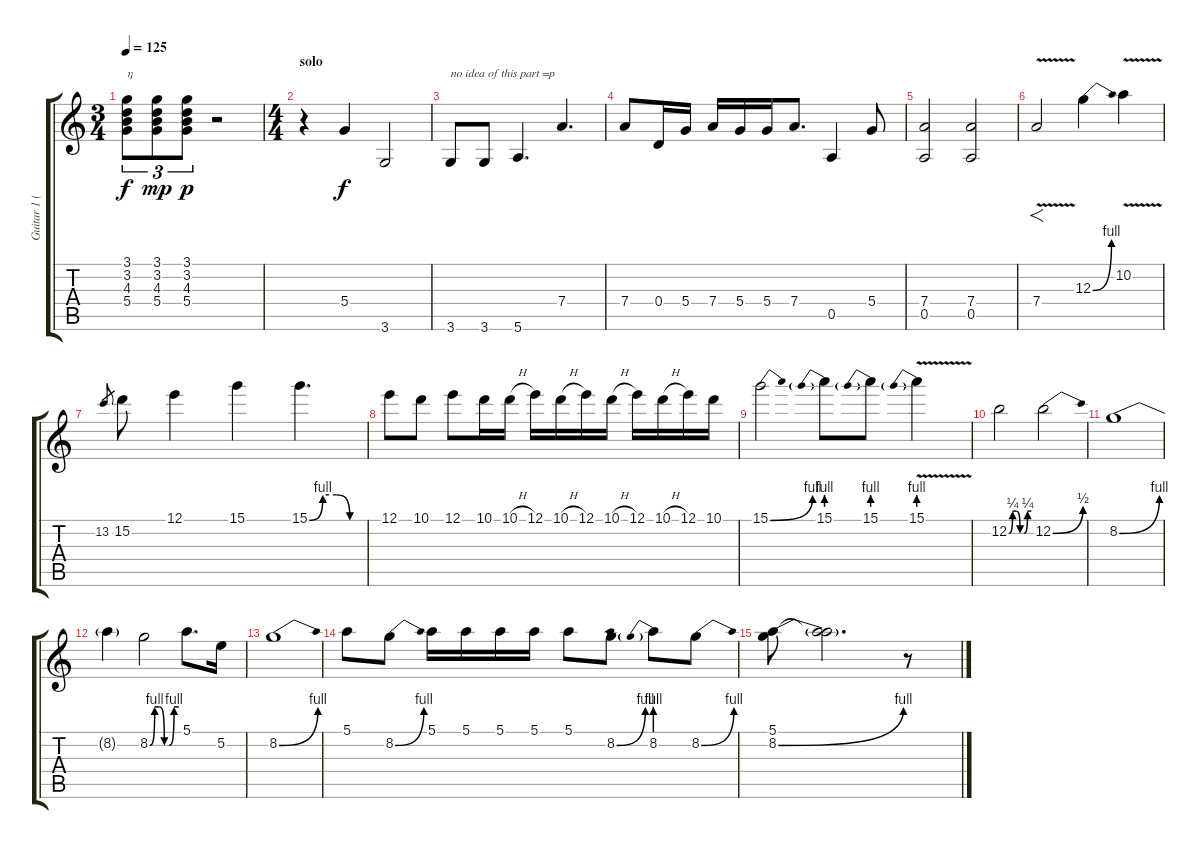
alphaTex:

\track ("Guitar 1 (Barrett)" "Guitar 1 (") {instrument distortionguitar}
\staff {score tabs}
\tuning (E4 B3 G3 D3 A2 E2) {hide}
\ts (3 4)
\tempo 125
\clef g2
\ks c
(3.1 3.2 4.3 5.4).8{tu (3 2) txt "η" dy f instrument overdrivenguitar} (3.1 3.2 4.3 5.4).8{tu (3 2) dy mp} (3.1 3.2 4.3 5.4).8{tu (3 2) dy p} r.2 |
\ts (4 4)
\section ("" "solo")
r.4 5.4.4{dy f instrument distortionguitar} 3.6.2 |
3.6.8{txt "no idea of this part =p"} 3.6.8 5.6.4{d} 7.4.4{d} |
7.4.8 0.4.16 5.4.16 7.4.16 5.4.16 5.4.16 7.4.8{d} 0.5.4 5.4.8 |
(7.4 0.5).2 (7.4 0.5).2 |
7.4{v}.2{f} 12.3{be (bend 0 0 60 4)}.4 10.2{v}.4 |
13.2.8{gr} 15.2.8 12.1.4 15.1.4 15.1{be (custom 0 0 15 4 30 4 45 0 60 0)}.4{d} |
12.1.8 10.1.8 12.1.8 10.1.16 10.1{h}.16 12.1.16 10.1{h}.16 12.1.16 10.1{h}.16 12.1.16 10.1{h}.16 12.1.16 10.1.16 |
15.1{be (bend 0 0 60 4)}.2 15.1{be (prebend 0 4 60 4)}.8 15.1{be (prebend 0 4 60 4)}.8 15.1{be (prebend 0 4 60 4) v}.4 |
12.2{be (custom 0 0 10 1 20 1 30 0 40 0 50 1 60 1)}.2 12.2{be (bend 0 0 60 2)}.2 |
8.2{be (bend 0 0 60 4)}.1 |
8.2{t}.4 8.2{be (custom 0 0 10 4 20 4 30 0 40 0 50 4 60 4)}.2 5.1.8{d} 5.2.16 |
8.2{be (bend 0 0 60 4)}.1 |
5.1.8 8.2{be (bend 0 0 60 4)}.8 5.1.16 5.1.16 5.1.16 5.1.16 5.1.8 8.2{be (bend 0 0 60 4)}.8 8.2{be (prebend 0 4 60 4)}.8 8.2{be (bend 0 0 60 4)}.8 |
(5.1 8.2{be (bend 0 0 60 4)}).8 (5.1{t} 8.2{t}).2{d} r.8
